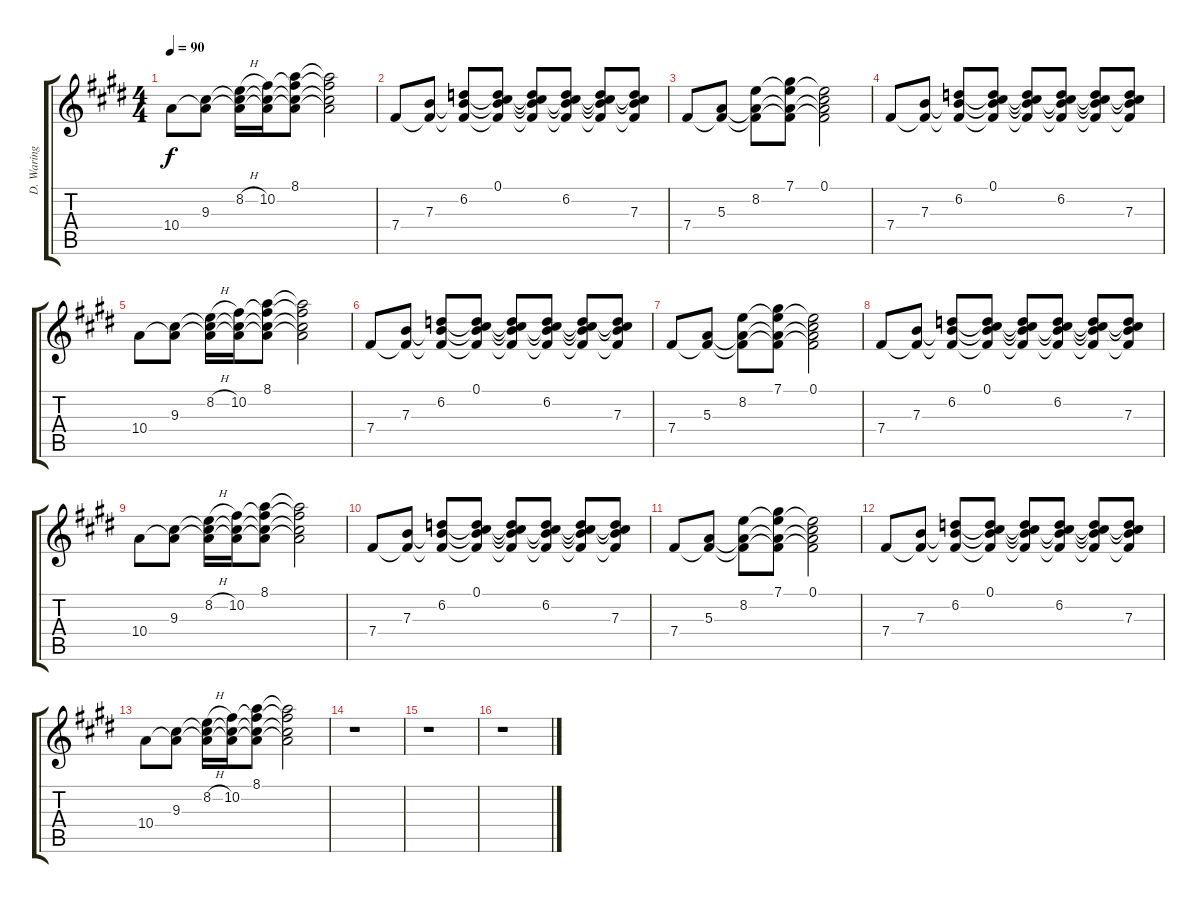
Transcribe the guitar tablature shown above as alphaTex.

\track ("D. Waring Lead Gtr." "D. Waring ") {instrument distortionguitar}
\staff {score tabs}
\tuning (Db4 Ab3 E3 B2 Gb2 Db2) {hide}
\ts (4 4)
\tempo 90
\clef g2
\ks c#minor
10.4.8{dy f} (9.3 10.4{t}).8 (8.2{h} 9.3{t} 10.4{t}).16 (10.2 9.3{t} 10.4{t}).16 (8.1 10.2{t} 9.3{t} 10.4{t}).8 (8.1{t} 10.2{t} 9.3{t} 10.4{t}).2 |
7.4.8{volume 8} (7.3 7.4{t}).8 (6.2 7.3{t} 7.4{t}).8 (0.1 6.2{t} 7.3{t} 7.4{t}).8 (0.1{t} 6.2{t} 7.3{t} 7.4{t}).8 (0.1{t} 6.2 7.3{t} 7.4{t}).8 (0.1{t} 6.2{t} 7.3{t} 7.4{t}).8 (0.1{t} 6.2{t} 7.3 7.4{t}).8 |
7.4.8 (5.3 7.4{t}).8 (8.2 5.3{t} 7.4{t}).8 (7.1 8.2{t} 5.3{t} 7.4{t}).8 (0.1 8.2{t} 5.3{t} 7.4{t}).2 |
7.4.8 (7.3 7.4{t}).8 (6.2 7.3{t} 7.4{t}).8 (0.1 6.2{t} 7.3{t} 7.4{t}).8 (0.1{t} 6.2{t} 7.3{t} 7.4{t}).8 (0.1{t} 6.2 7.3{t} 7.4{t}).8 (0.1{t} 6.2{t} 7.3{t} 7.4{t}).8 (0.1{t} 6.2{t} 7.3 7.4{t}).8 |
10.4.8 (9.3 10.4{t}).8 (8.2{h} 9.3{t} 10.4{t}).16 (10.2 9.3{t} 10.4{t}).16 (8.1 10.2{t} 9.3{t} 10.4{t}).8 (8.1{t} 10.2{t} 9.3{t} 10.4{t}).2 |
7.4.8{volume 4} (7.3 7.4{t}).8 (6.2 7.3{t} 7.4{t}).8 (0.1 6.2{t} 7.3{t} 7.4{t}).8 (0.1{t} 6.2{t} 7.3{t} 7.4{t}).8 (0.1{t} 6.2 7.3{t} 7.4{t}).8 (0.1{t} 6.2{t} 7.3{t} 7.4{t}).8 (0.1{t} 6.2{t} 7.3 7.4{t}).8 |
7.4.8 (5.3 7.4{t}).8 (8.2 5.3{t} 7.4{t}).8 (7.1 8.2{t} 5.3{t} 7.4{t}).8 (0.1 8.2{t} 5.3{t} 7.4{t}).2 |
7.4.8 (7.3 7.4{t}).8 (6.2 7.3{t} 7.4{t}).8 (0.1 6.2{t} 7.3{t} 7.4{t}).8 (0.1{t} 6.2{t} 7.3{t} 7.4{t}).8 (0.1{t} 6.2 7.3{t} 7.4{t}).8 (0.1{t} 6.2{t} 7.3{t} 7.4{t}).8 (0.1{t} 6.2{t} 7.3 7.4{t}).8 |
10.4.8 (9.3 10.4{t}).8 (8.2{h} 9.3{t} 10.4{t}).16 (10.2 9.3{t} 10.4{t}).16 (8.1 10.2{t} 9.3{t} 10.4{t}).8 (8.1{t} 10.2{t} 9.3{t} 10.4{t}).2 |
7.4.8{volume 0} (7.3 7.4{t}).8 (6.2 7.3{t} 7.4{t}).8 (0.1 6.2{t} 7.3{t} 7.4{t}).8 (0.1{t} 6.2{t} 7.3{t} 7.4{t}).8 (0.1{t} 6.2 7.3{t} 7.4{t}).8 (0.1{t} 6.2{t} 7.3{t} 7.4{t}).8 (0.1{t} 6.2{t} 7.3 7.4{t}).8 |
7.4.8 (5.3 7.4{t}).8 (8.2 5.3{t} 7.4{t}).8 (7.1 8.2{t} 5.3{t} 7.4{t}).8 (0.1 8.2{t} 5.3{t} 7.4{t}).2 |
7.4.8 (7.3 7.4{t}).8 (6.2 7.3{t} 7.4{t}).8 (0.1 6.2{t} 7.3{t} 7.4{t}).8 (0.1{t} 6.2{t} 7.3{t} 7.4{t}).8 (0.1{t} 6.2 7.3{t} 7.4{t}).8 (0.1{t} 6.2{t} 7.3{t} 7.4{t}).8 (0.1{t} 6.2{t} 7.3 7.4{t}).8 |
10.4.8 (9.3 10.4{t}).8 (8.2{h} 9.3{t} 10.4{t}).16 (10.2 9.3{t} 10.4{t}).16 (8.1 10.2{t} 9.3{t} 10.4{t}).8 (8.1{t} 10.2{t} 9.3{t} 10.4{t}).2 |
r.1 |
r.1 |
r.1
